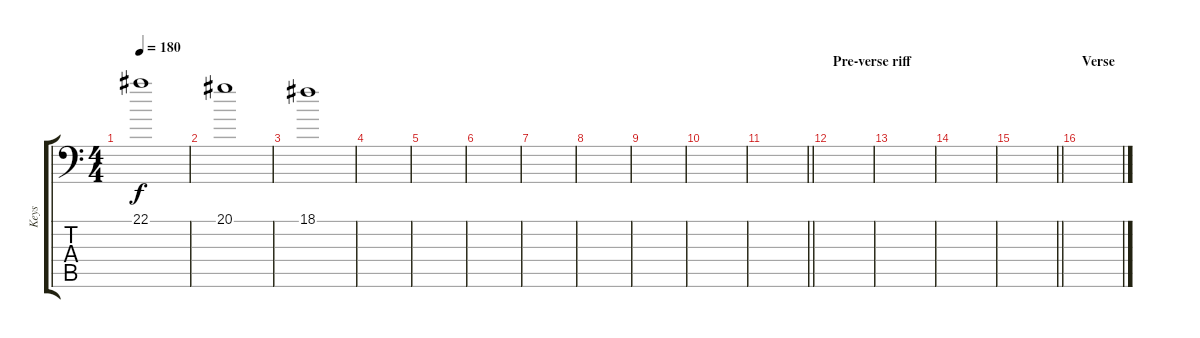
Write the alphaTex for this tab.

\track ("Keys" "Keys") {instrument stringensemble1}
\staff {score tabs}
\tuning (C4 G3 Eb3 Bb2 F2 Bb1) {hide}
\ts (4 4)
\tempo 180
\clef f4
\ks c
22.1.1{dy f} |
20.1.1 |
18.1.1 |
|
|
|
|
|
|
|
\barLineRight lightlight
|
\section ("" "Pre-verse riff")
|
|
|
\barLineRight lightlight
|
\section ("" "Verse")
